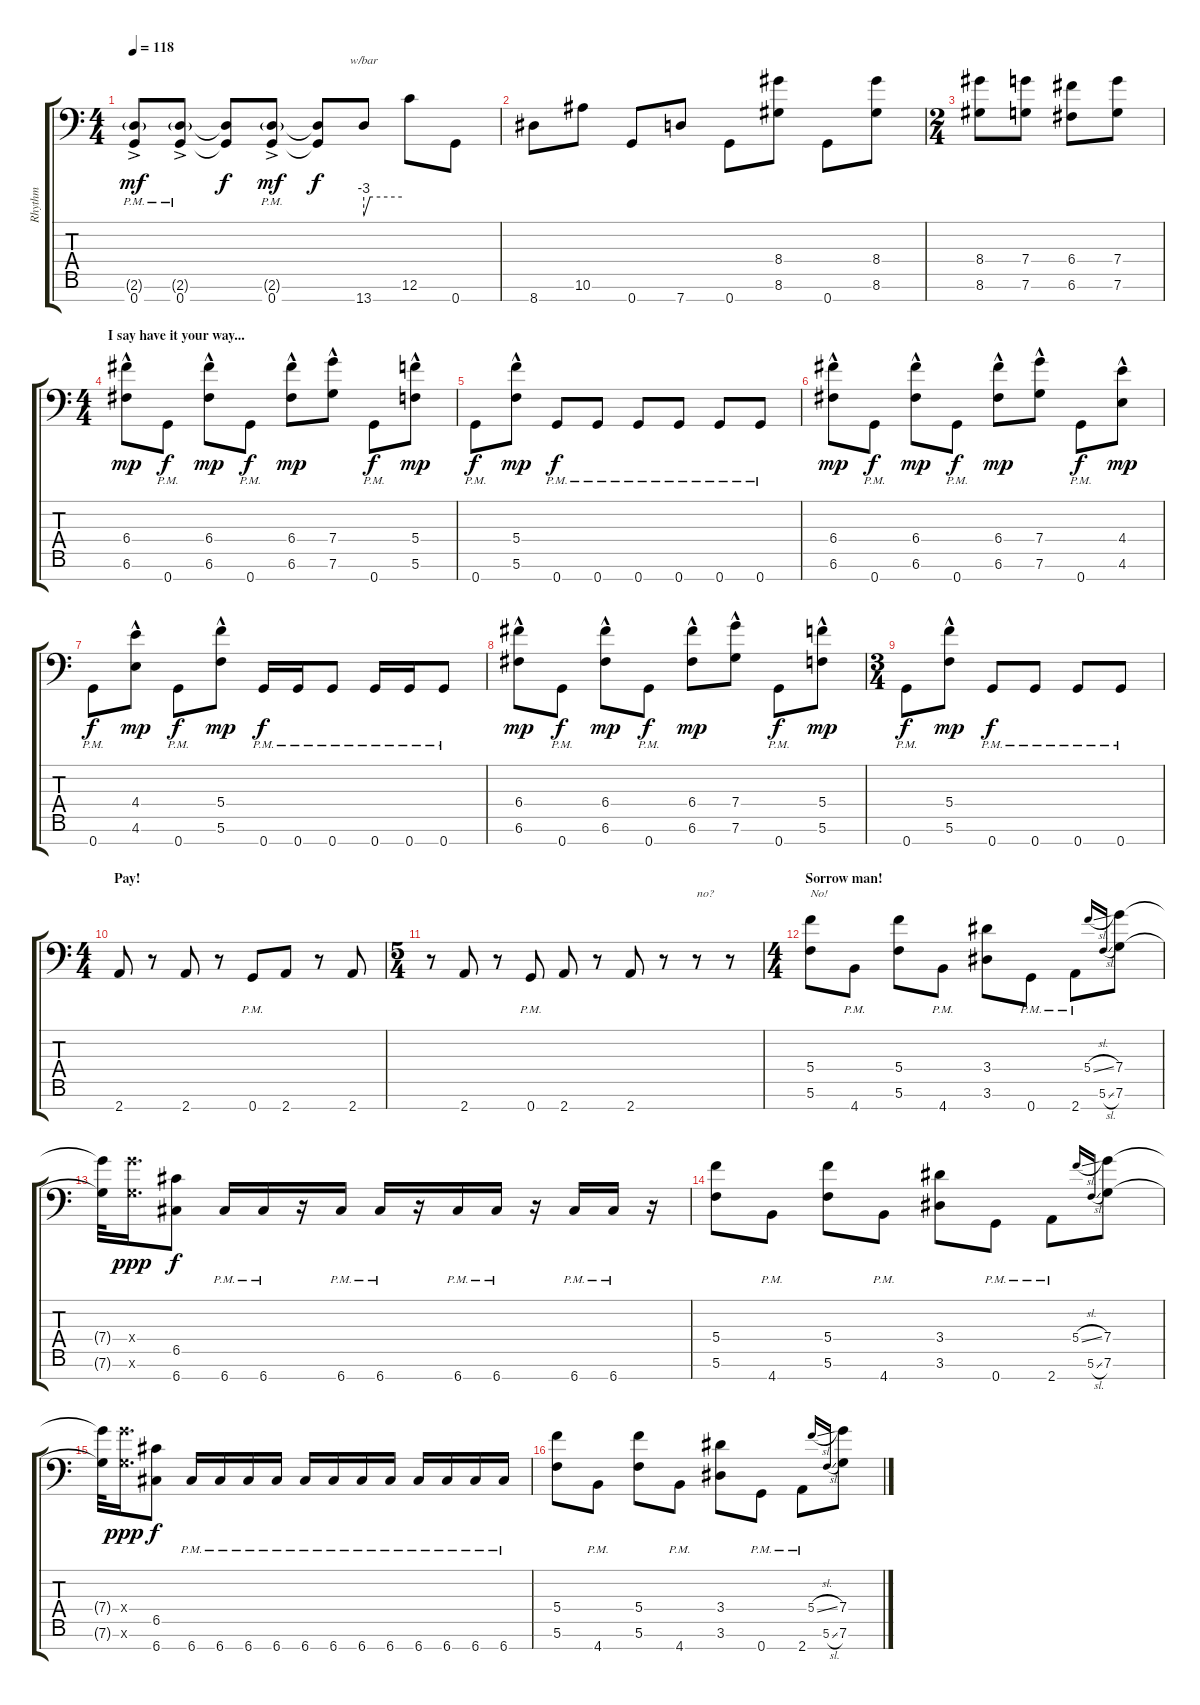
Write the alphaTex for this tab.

\track ("Rhythm" "Rhythm") {instrument distortionguitar}
\staff {score tabs}
\tuning (E4 C4 G3 C3 G2 C2 G1) {hide}
\ts (4 4)
\tempo 118
\clef f4
\ks c
(2.6{g pm} 0.7{ac pm}).8{dy mf} (2.6{g pm} 0.7{ac pm}).8 (2.6{t} 0.7{t}).8{dy f} (2.6{g pm} 0.7{ac pm}).8{dy mf} (2.6{t} 0.7{t}).8{dy f} 13.7.8{tbe (custom default 0 -12 10 0 60 0)} 12.6.8 0.7.8 |
8.7.8 10.6.8 0.7.8 7.7.8 0.7.8 (8.4 8.6).8 0.7.8 (8.4 8.6).8 |
\ts (2 4)
(8.4 8.6).8 (7.4 7.6).8 (6.4 6.6).8 (7.4 7.6).8 |
\ts (4 4)
\section ("" "I say have it your way...")
(6.4{hac} 6.6{hac}).8{dy mp} 0.7{pm}.8{dy f} (6.4{hac} 6.6{hac}).8{dy mp} 0.7{pm}.8{dy f} (6.4{hac} 6.6{hac}).8{dy mp} (7.4{hac} 7.6{hac}).8 0.7{pm}.8{dy f} (5.4{hac} 5.6{hac}).8{dy mp} |
0.7{pm}.8{dy f} (5.4{hac} 5.6{hac}).8{dy mp} 0.7{pm}.8{dy f} 0.7{pm}.8 0.7{pm}.8 0.7{pm}.8 0.7{pm}.8 0.7{pm}.8 |
(6.4{hac} 6.6{hac}).8{dy mp} 0.7{pm}.8{dy f} (6.4{hac} 6.6{hac}).8{dy mp} 0.7{pm}.8{dy f} (6.4{hac} 6.6{hac}).8{dy mp} (7.4{hac} 7.6{hac}).8 0.7{pm}.8{dy f} (4.4{hac} 4.6{hac}).8{dy mp} |
0.7{pm}.8{dy f} (4.4{hac} 4.6{hac}).8{dy mp} 0.7{pm}.8{dy f} (5.4{hac} 5.6{hac}).8{dy mp} 0.7{pm}.16{dy f} 0.7{pm}.16 0.7{pm}.8 0.7{pm}.16 0.7{pm}.16 0.7{pm}.8 |
(6.4{hac} 6.6{hac}).8{dy mp} 0.7{pm}.8{dy f} (6.4{hac} 6.6{hac}).8{dy mp} 0.7{pm}.8{dy f} (6.4{hac} 6.6{hac}).8{dy mp} (7.4{hac} 7.6{hac}).8 0.7{pm}.8{dy f} (5.4{hac} 5.6{hac}).8{dy mp} |
\ts (3 4)
0.7{pm}.8{dy f} (5.4{hac} 5.6{hac}).8{dy mp} 0.7{pm}.8{dy f} 0.7{pm}.8 0.7{pm}.8 0.7{pm}.8 |
\ts (4 4)
\section ("" "Pay!")
2.7.8 r.8 2.7.8 r.8 0.7{pm}.8 2.7.8 r.8 2.7.8 |
\ts (5 4)
r.8 2.7.8 r.8 0.7{pm}.8 2.7.8 r.8 2.7.8 r.8 r.8{txt "no?"} r.8 |
\ts (4 4)
\section ("" "Sorrow man!")
(5.4 5.6).8{txt "No!"} 4.7{pm}.8 (5.4 5.6).8 4.7{pm}.8 (3.4 3.6).8 0.7{pm}.8 2.7{pm}.8 5.4{sl}.16{gr onbeat} 5.6{sl}.16{gr onbeat} (7.4 7.6).8 |
(7.4{t} 7.6{t}).32 (7.4{x} 7.6{x}).16{d dy ppp} (6.5 6.7).8{dy f} 6.7{pm}.16 6.7{pm}.16 r.16 6.7{pm}.16 6.7{pm}.16 r.16 6.7{pm}.16 6.7{pm}.16 r.16 6.7{pm}.16 6.7{pm}.16 r.16 |
(5.4 5.6).8 4.7{pm}.8 (5.4 5.6).8 4.7{pm}.8 (3.4 3.6).8 0.7{pm}.8 2.7{pm}.8 5.4{sl}.16{gr onbeat} 5.6{sl}.16{gr onbeat} (7.4 7.6).8 |
(7.4{t} 7.6{t}).32 (7.4{x} 7.6{x}).16{d dy ppp} (6.5 6.7).8{dy f} 6.7{pm}.16 6.7{pm}.16 6.7{pm}.16 6.7{pm}.16 6.7{pm}.16 6.7{pm}.16 6.7{pm}.16 6.7{pm}.16 6.7{pm}.16 6.7{pm}.16 6.7{pm}.16 6.7{pm}.16 |
(5.4 5.6).8 4.7{pm}.8 (5.4 5.6).8 4.7{pm}.8 (3.4 3.6).8 0.7{pm}.8 2.7{pm}.8 5.4{sl}.16{gr onbeat} 5.6{sl}.16{gr onbeat} (7.4 7.6).8
